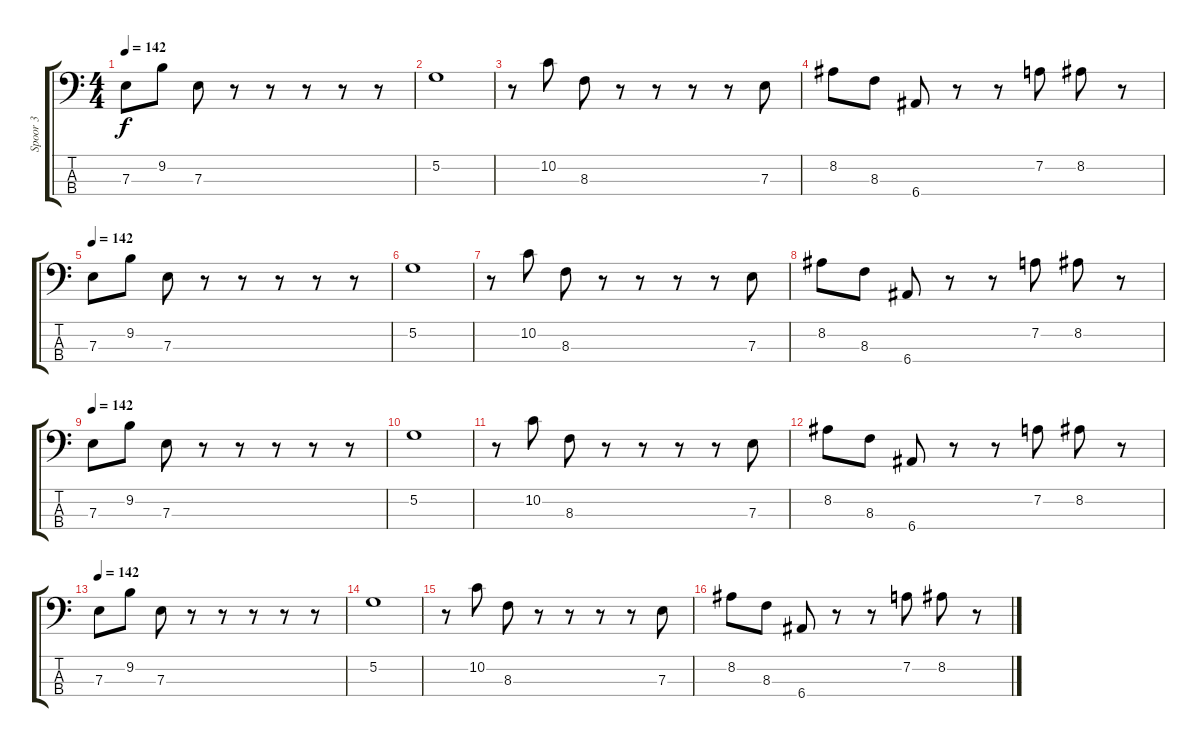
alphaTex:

\track ("Spoor 3" "Spoor 3") {instrument electricbassfinger}
\staff {score tabs}
\tuning (G2 D2 A1 E1) {hide}
\ts (4 4)
\tempo 142
\clef f4
\ks c
7.3.8{dy f} 9.2.8 7.3.8 r.8 r.8 r.8 r.8 r.8 |
5.2.1 |
r.8 10.2.8 8.3.8 r.8 r.8 r.8 r.8 7.3.8 |
8.2.8 8.3.8 6.4.8 r.8 r.8 7.2.8 8.2.8 r.8 |
\tempo 142
7.3.8 9.2.8 7.3.8 r.8 r.8 r.8 r.8 r.8 |
5.2.1 |
r.8 10.2.8 8.3.8 r.8 r.8 r.8 r.8 7.3.8 |
8.2.8 8.3.8 6.4.8 r.8 r.8 7.2.8 8.2.8 r.8 |
\tempo 142
7.3.8 9.2.8 7.3.8 r.8 r.8 r.8 r.8 r.8 |
5.2.1 |
r.8 10.2.8 8.3.8 r.8 r.8 r.8 r.8 7.3.8 |
8.2.8 8.3.8 6.4.8 r.8 r.8 7.2.8 8.2.8 r.8 |
\tempo 142
7.3.8 9.2.8 7.3.8 r.8 r.8 r.8 r.8 r.8 |
5.2.1 |
r.8 10.2.8 8.3.8 r.8 r.8 r.8 r.8 7.3.8 |
8.2.8 8.3.8 6.4.8 r.8 r.8 7.2.8 8.2.8 r.8
